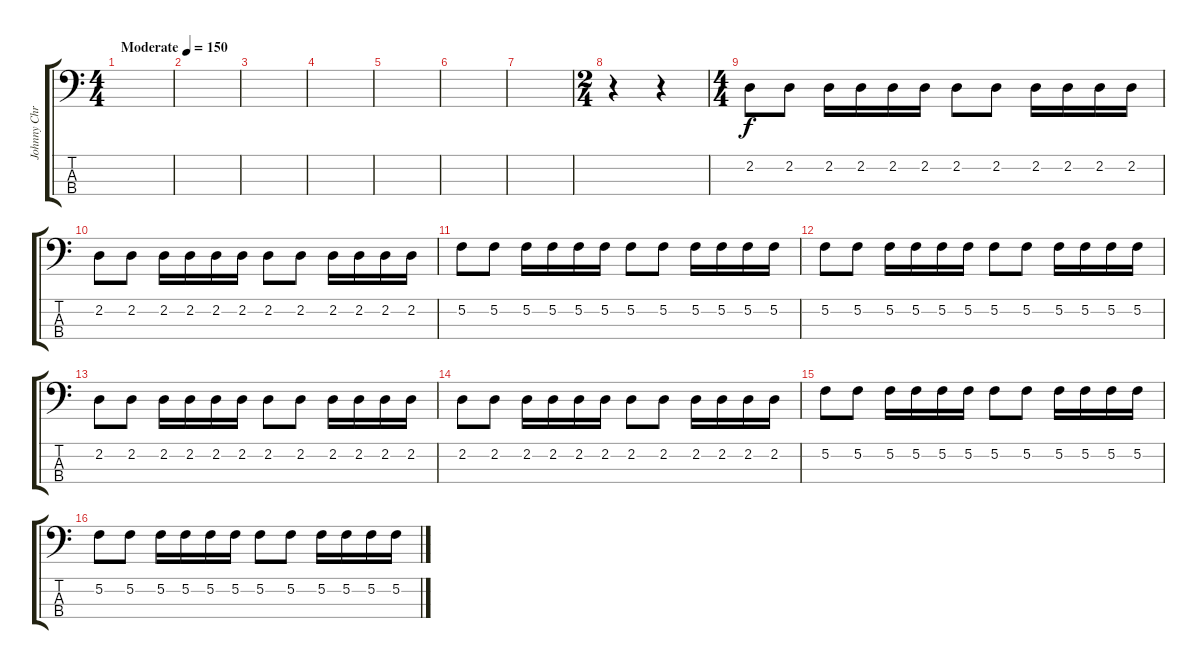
\track ("Johnny Christ" "Johnny Chr") {instrument electricbassfinger}
\staff {score tabs}
\tuning (F2 C2 G1 C1) {hide}
\ts (4 4)
\tempo (150 "Moderate")
\clef f4
\ks c
|
|
|
|
|
|
|
\ts (2 4)
r.4 r.4 |
\ts (4 4)
2.2.8 2.2.8 2.2.16 2.2.16 2.2.16 2.2.16 2.2.8 2.2.8 2.2.16 2.2.16 2.2.16 2.2.16 |
2.2.8 2.2.8 2.2.16 2.2.16 2.2.16 2.2.16 2.2.8 2.2.8 2.2.16 2.2.16 2.2.16 2.2.16 |
5.2.8 5.2.8 5.2.16 5.2.16 5.2.16 5.2.16 5.2.8 5.2.8 5.2.16 5.2.16 5.2.16 5.2.16 |
5.2.8 5.2.8 5.2.16 5.2.16 5.2.16 5.2.16 5.2.8 5.2.8 5.2.16 5.2.16 5.2.16 5.2.16 |
2.2.8 2.2.8 2.2.16 2.2.16 2.2.16 2.2.16 2.2.8 2.2.8 2.2.16 2.2.16 2.2.16 2.2.16 |
2.2.8 2.2.8 2.2.16 2.2.16 2.2.16 2.2.16 2.2.8 2.2.8 2.2.16 2.2.16 2.2.16 2.2.16 |
5.2.8 5.2.8 5.2.16 5.2.16 5.2.16 5.2.16 5.2.8 5.2.8 5.2.16 5.2.16 5.2.16 5.2.16 |
5.2.8 5.2.8 5.2.16 5.2.16 5.2.16 5.2.16 5.2.8 5.2.8 5.2.16 5.2.16 5.2.16 5.2.16
